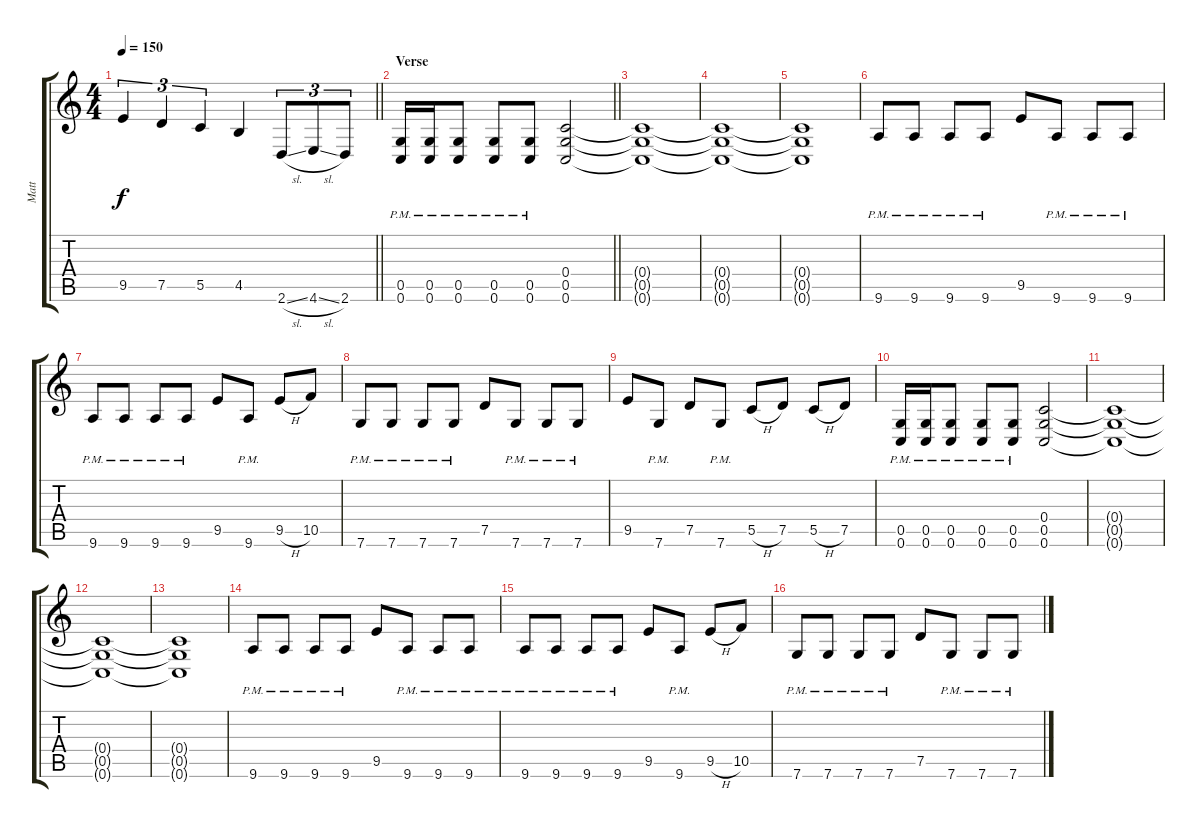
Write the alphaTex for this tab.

\track ("Matt" "Matt") {instrument overdrivenguitar}
\staff {score tabs}
\tuning (D4 A3 F3 C3 G2 C2) {hide}
\ts (4 4)
\tempo 150
\clef g2
\barLineRight lightlight
\ks c
9.5.4{tu (3 2) dy f} 7.5.4{tu (3 2)} 5.5.4{tu (3 2)} 4.5.4 2.6{sl}.8{tu (3 2)} 4.6{sl}.8{tu (3 2)} 2.6.8{tu (3 2)} |
\section ("" "Verse")
\barLineRight lightlight
(0.5{pm} 0.6{pm}).16 (0.5{pm} 0.6{pm}).16 (0.5{pm} 0.6{pm}).8 (0.5{pm} 0.6{pm}).8 (0.5{pm} 0.6{pm}).8 (0.4 0.5 0.6).2 |
(0.4{t} 0.5{t} 0.6{t}).1 |
(0.4{t} 0.5{t} 0.6{t}).1 |
(0.4{t} 0.5{t} 0.6{t}).1 |
9.6{pm}.8 9.6{pm}.8 9.6{pm}.8 9.6{pm}.8 9.5.8 9.6{pm}.8 9.6{pm}.8 9.6{pm}.8 |
9.6{pm}.8 9.6{pm}.8 9.6{pm}.8 9.6{pm}.8 9.5.8 9.6{pm}.8 9.5{h}.8 10.5.8 |
7.6{pm}.8 7.6{pm}.8 7.6{pm}.8 7.6{pm}.8 7.5.8 7.6{pm}.8 7.6{pm}.8 7.6{pm}.8 |
9.5.8 7.6{pm}.8 7.5.8 7.6{pm}.8 5.5{h}.8 7.5.8 5.5{h}.8 7.5.8 |
(0.5{pm} 0.6{pm}).16 (0.5{pm} 0.6{pm}).16 (0.5{pm} 0.6{pm}).8 (0.5{pm} 0.6{pm}).8 (0.5{pm} 0.6{pm}).8 (0.4 0.5 0.6).2 |
(0.4{t} 0.5{t} 0.6{t}).1 |
(0.4{t} 0.5{t} 0.6{t}).1 |
(0.4{t} 0.5{t} 0.6{t}).1 |
9.6{pm}.8 9.6{pm}.8 9.6{pm}.8 9.6{pm}.8 9.5.8 9.6{pm}.8 9.6{pm}.8 9.6{pm}.8 |
9.6{pm}.8 9.6{pm}.8 9.6{pm}.8 9.6{pm}.8 9.5.8 9.6{pm}.8 9.5{h}.8 10.5.8 |
7.6{pm}.8 7.6{pm}.8 7.6{pm}.8 7.6{pm}.8 7.5.8 7.6{pm}.8 7.6{pm}.8 7.6{pm}.8
